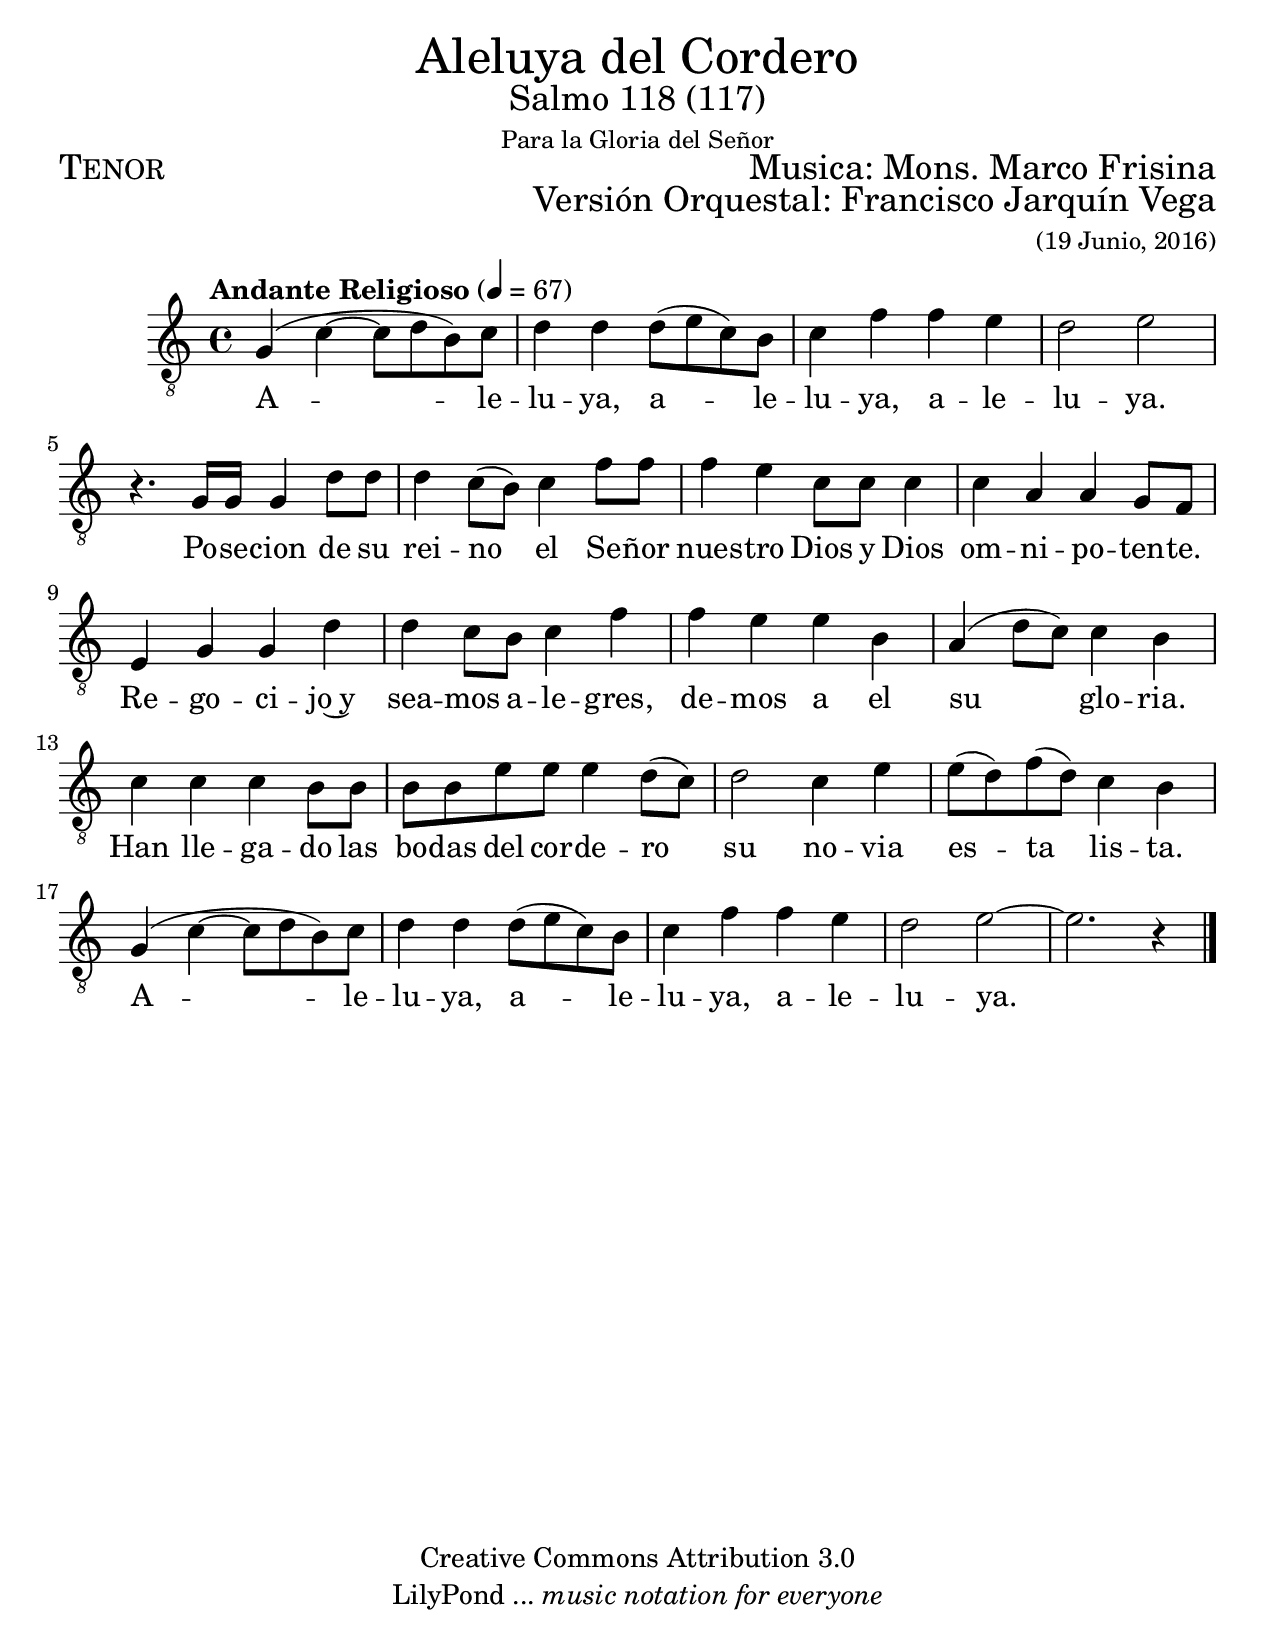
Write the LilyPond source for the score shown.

% ****************************************************************
%       Aleluya del cordero - Tenor
%	by serach.sam@
% ****************************************************************
\language "espanol"
\version "2.19.49"

#(set-global-staff-size 24)

% --- Parametro globales
global = {
  \tempo "Andante Religioso" 4=67
  \key do \major
  \time 4/4
  s1*21
  \bar "|."
}

\markup { \fill-line { \center-column { \fontsize #5 "Aleluya del Cordero" \fontsize #2 "Salmo 118 (117)" \small "Para la Gloria del Señor" } } }
\markup { \fill-line { \fontsize #2 \smallCaps "Tenor" \fontsize #2 "Musica: Mons. Marco Frisina"  } }
\markup { \fill-line { " " \right-column { \fontsize #2 "Versión Orquestal: Francisco Jarquín Vega" \small "(19 Junio, 2016)" } } }

\header {
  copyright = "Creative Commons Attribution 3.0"
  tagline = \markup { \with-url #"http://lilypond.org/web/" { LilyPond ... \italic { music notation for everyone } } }
  breakbefore = ##t 
}

% --- Musica
tenor = \relative do' {
  \compressFullBarRests
  \dynamicUp
  \clef	"G_8"
  
  sol4( do~ do8 re si) do	| %45
  re4 re re8( mi do) si		| %46
  do4 fa fa mi			| %47
  re2 mi				| \break %48 
  r4. sol,16 sol sol4 re'8 re	| %49
  re4 do8( si) do4 fa8 fa	| %50
  fa4 mi do8 do do4		| %51
  do4 la la sol8 fa		| %52
  mi4 sol sol re'		| %53
  re4 do8 si do4 fa		| %54
  fa4 mi mi si			| %55
  la4( re8 do) do4 si		| %56
  do4 do do si8 si		| %57
  si8 si mi mi mi4 re8( do) 	| %58
  re2 do4 mi			| %59
  mi8( re) fa( re) do4 si	| \break %60
  sol4( do~ do8 re si) do	| %61
  re4 re re8( mi do) si		| %62
  do4 fa fa mi			| %63
  re2 mi~			| %64
  mi2. r4			| %65
}

% --- Letra
letra = \lyricmode {
  A -- le -- lu -- ya, a -- le -- lu -- ya, a -- le -- lu -- ya.
  Po -- se -- cion de su rei -- no el Se -- ñor nues -- tro Dios
  y Dios om -- ni -- po -- ten -- te. Re -- go -- ci -- jo~y
  sea -- mos a -- le -- gres, de -- mos a el su glo -- ria.
  Han lle -- ga -- do las bo -- das del cor -- de -- ro
  su no -- via es -- ta lis -- ta.
  A -- le -- lu -- ya, a -- le -- lu -- ya, a -- le -- lu -- ya.
}

\score {
  <<
    \new Staff <<
        \new Voice = "voz" << \global \tenor >>
        \new Lyrics \lyricsto "voz" \letra
    >>
  >>
  \midi {}
  \layout {}
}

\paper {
  #(set-paper-size "letter")
}
